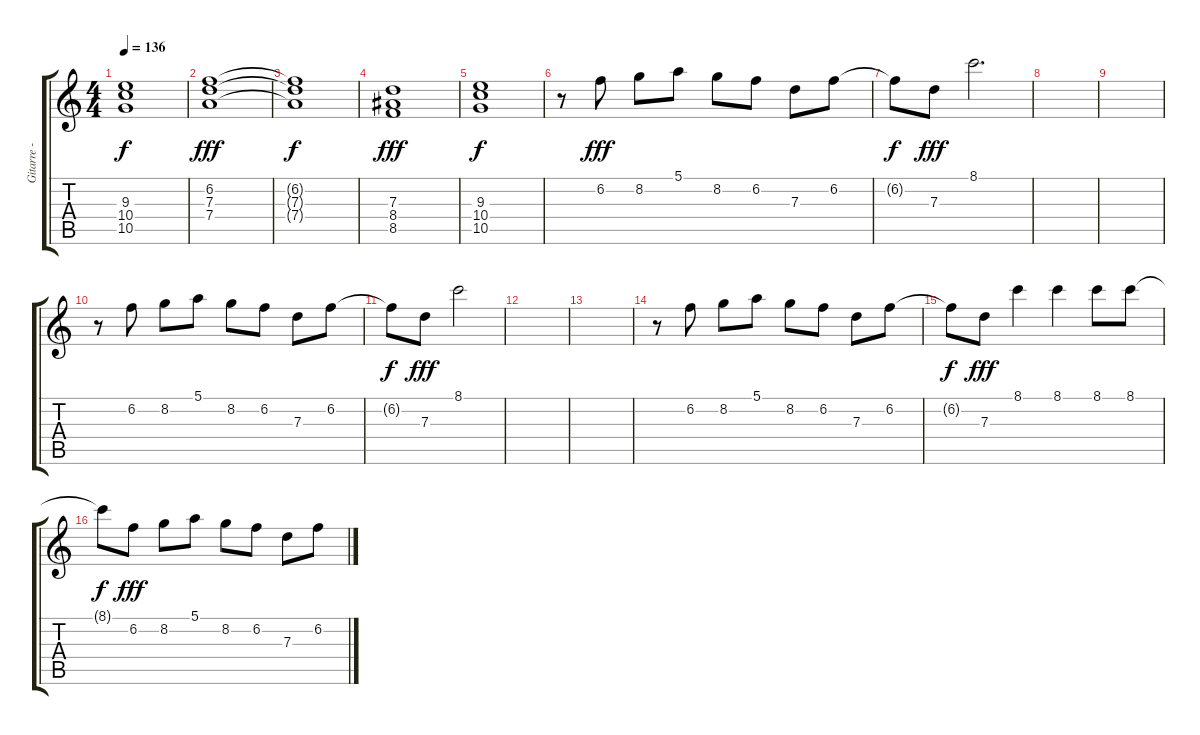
\track ("Gitarre - Dennis" "Gitarre - ") {instrument distortionguitar}
\staff {score tabs}
\tuning (E4 B3 G3 D3 A2 E2) {hide}
\ts (4 4)
\tempo 136
\clef g2
\ks c
(9.3 10.4 10.5).1{dy f} |
(6.2 7.3 7.4).1{dy fff} |
(6.2{t} 7.3{t} 7.4{t}).1{dy f} |
(7.3 8.4 8.5).1{dy fff} |
(9.3 10.4 10.5).1{dy f} |
r.8 6.2.8{dy fff} 8.2.8 5.1.8 8.2.8 6.2.8 7.3.8 6.2.8 |
6.2{t}.8{dy f} 7.3.8{dy fff} 8.1.2{d} |
|
|
r.8 6.2.8 8.2.8 5.1.8 8.2.8 6.2.8 7.3.8 6.2.8 |
6.2{t}.8{dy f} 7.3.8{dy fff} 8.1.2 |
|
|
r.8 6.2.8 8.2.8 5.1.8 8.2.8 6.2.8 7.3.8 6.2.8 |
6.2{t}.8{dy f} 7.3.8{dy fff} 8.1.4 8.1.4 8.1.8 8.1.8 |
8.1{t}.8{dy f} 6.2.8{dy fff} 8.2.8 5.1.8 8.2.8 6.2.8 7.3.8 6.2.8
